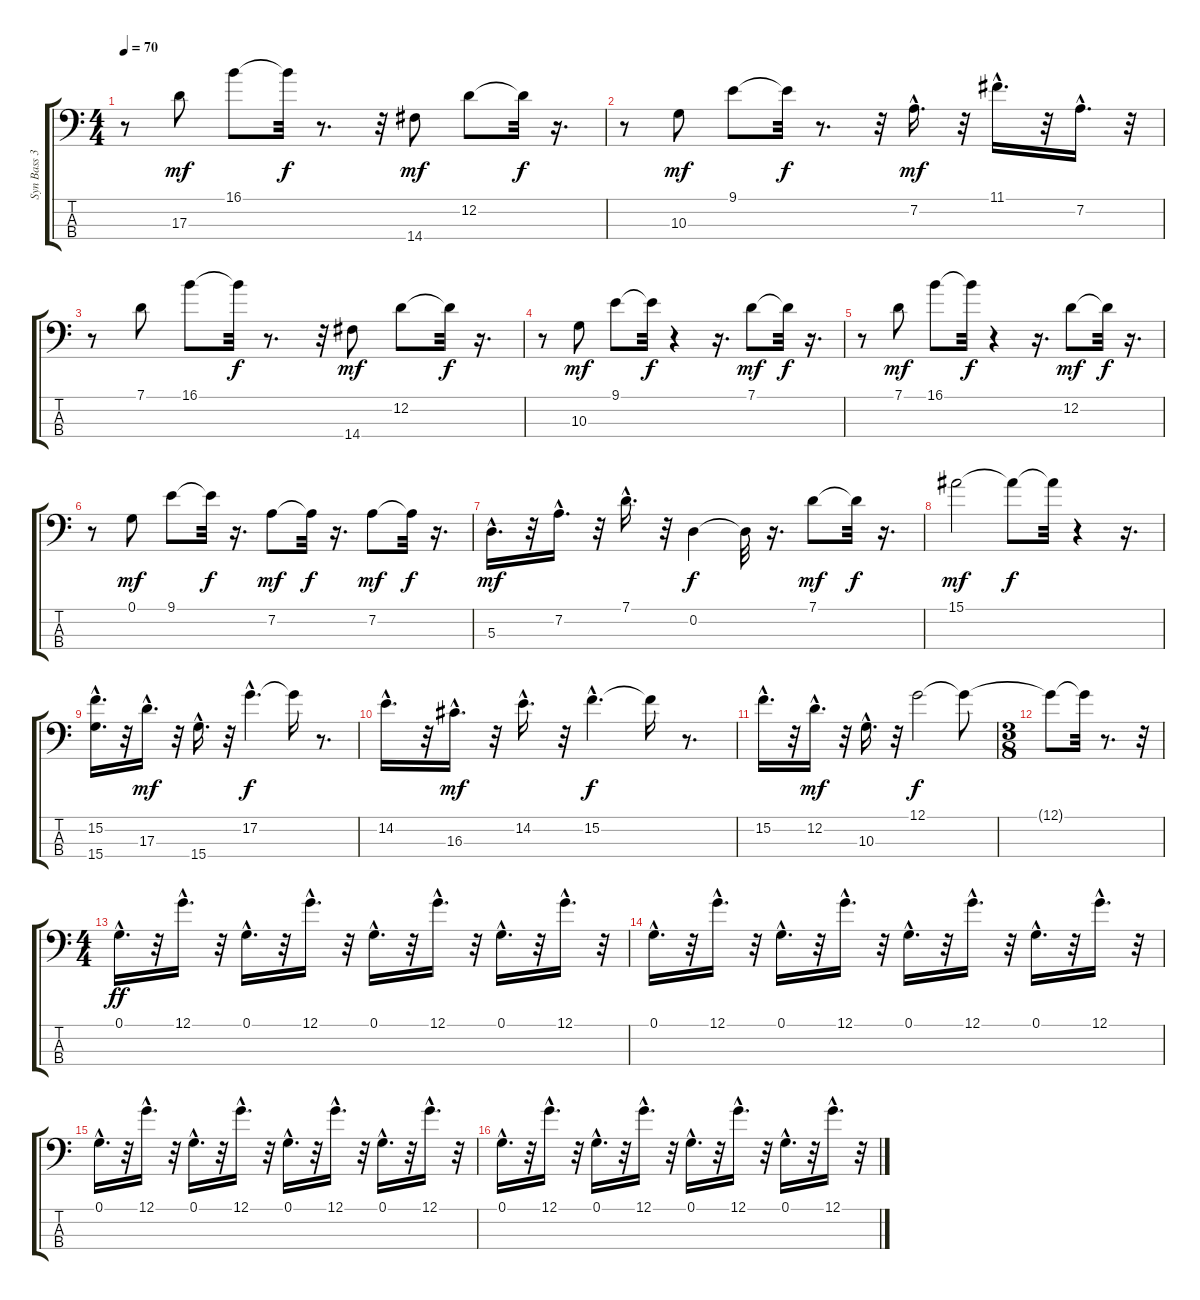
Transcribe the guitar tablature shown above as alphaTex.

\track ("Syn Bass 3" "Syn Bass 3") {instrument distortionguitar}
\staff {score tabs}
\tuning (G2 D2 A1 E1) {hide}
\ts (4 4)
\tempo 70
\clef f4
\ks c
r.8{dy mf instrument distortionguitar} 17.3.8 16.1.8{volume 11} 16.1{t}.32{dy f} r.8{d} r.32 14.4.8{dy mf} 12.2.8 12.2{t}.32{dy f} r.16{d} |
r.8 10.3.8{dy mf} 9.1.8 9.1{t}.32{dy f} r.8{d} r.32 7.2{hac}.16{d dy mf} r.32 11.1{hac}.16{d} r.32 7.2{hac}.16{d} r.32 |
r.8 7.1.8 16.1.8 16.1{t}.32{dy f} r.8{d} r.32 14.4.8{dy mf} 12.2.8 12.2{t}.32{dy f} r.16{d} |
r.8 10.3.8{dy mf} 9.1.8 9.1{t}.32{dy f} r.4 r.16{d} 7.1.8{dy mf} 7.1{t}.32{dy f} r.16{d} |
r.8 7.1.8{dy mf} 16.1.8 16.1{t}.32{dy f} r.4 r.16{d} 12.2.8{dy mf} 12.2{t}.32{dy f} r.16{d} |
r.8 0.1.8{dy mf} 9.1.8 9.1{t}.32{dy f} r.16{d} 7.2.8{dy mf} 7.2{t}.32{dy f} r.16{d} 7.2.8{dy mf} 7.2{t}.32{dy f} r.16{d} |
5.3{hac}.16{d dy mf} r.32 7.2{hac}.16{d} r.32 7.1{hac}.16{d} r.32 0.2.4{dy f} 0.2{t}.32 r.16{d} 7.1.8{dy mf} 7.1{t}.32{dy f} r.16{d} |
15.1.2{dy mf} 15.1{t}.8{dy f} 15.1{t}.32 r.4 r.16{d} |
(15.2{hac} 15.4{hac}).16{d} r.32 17.3{hac}.16{d dy mf} r.32 15.4{hac}.16{d} r.32 17.2{hac}.4{d dy f} 17.2{t}.16 r.8{d} |
14.2{hac}.16{d} r.32 16.3{hac}.16{d dy mf} r.32 14.2{hac}.16{d} r.32 15.2{hac}.4{d dy f} 15.2{t}.16 r.8{d} |
15.2{hac}.16{d} r.32 12.2{hac}.16{d dy mf} r.32 10.3{hac}.16{d} r.32 12.1.2{dy f} 12.1{t}.8 |
\ts (3 8)
12.1{t}.8 12.1{t}.32 r.8{d} r.32 |
\ts (4 4)
0.1{hac}.16{d dy ff} r.32 12.1{hac}.16{d} r.32 0.1{hac}.16{d} r.32 12.1{hac}.16{d} r.32 0.1{hac}.16{d} r.32 12.1{hac}.16{d} r.32 0.1{hac}.16{d} r.32 12.1{hac}.16{d} r.32 |
0.1{hac}.16{d} r.32 12.1{hac}.16{d} r.32 0.1{hac}.16{d} r.32 12.1{hac}.16{d} r.32 0.1{hac}.16{d} r.32 12.1{hac}.16{d} r.32 0.1{hac}.16{d} r.32 12.1{hac}.16{d} r.32 |
0.1{hac}.16{d} r.32 12.1{hac}.16{d} r.32 0.1{hac}.16{d} r.32 12.1{hac}.16{d} r.32 0.1{hac}.16{d} r.32 12.1{hac}.16{d} r.32 0.1{hac}.16{d} r.32 12.1{hac}.16{d} r.32 |
0.1{hac}.16{d} r.32 12.1{hac}.16{d} r.32 0.1{hac}.16{d} r.32 12.1{hac}.16{d} r.32 0.1{hac}.16{d} r.32 12.1{hac}.16{d} r.32 0.1{hac}.16{d} r.32 12.1{hac}.16{d} r.32
